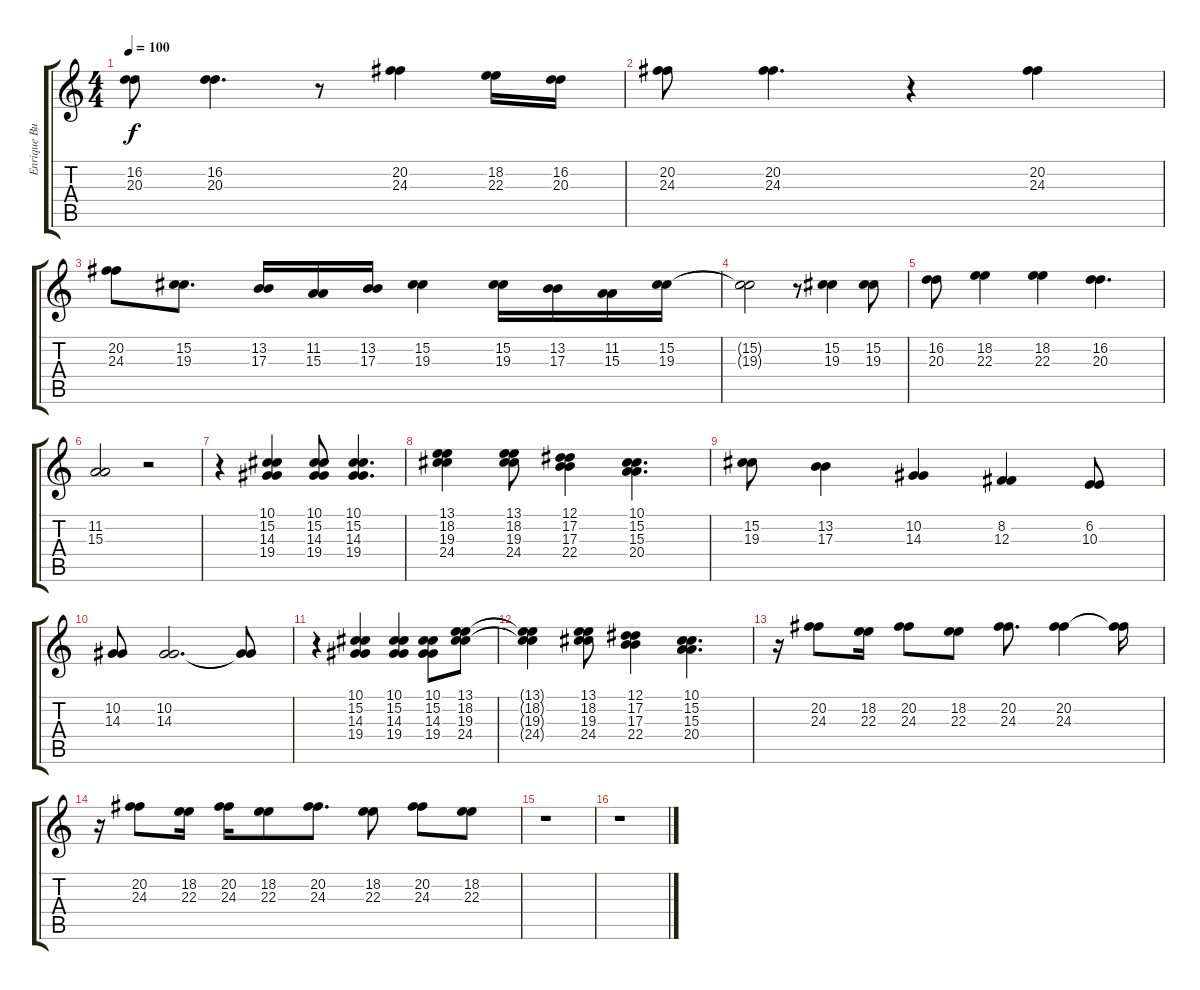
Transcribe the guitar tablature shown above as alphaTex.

\track ("Enrique Bunbury" "Enrique Bu") {instrument sopranosax}
\staff {score tabs}
\tuning (Eb4 Bb3 Gb3 Db3 Ab2 Eb2) {hide}
\ts (4 4)
\tempo 100
\clef g2
\ks c
(16.2 20.3).8{dy f} (16.2 20.3).4{d} r.8 (20.2 24.3).4 (18.2 22.3).16 (16.2 20.3).16 |
(20.2 24.3).8 (20.2 24.3).4{d} r.4 (20.2 24.3).4 |
(20.2 24.3).8 (15.2 19.3).8{d} (13.2 17.3).16 (11.2 15.3).16 (13.2 17.3).16 (15.2 19.3).4 (15.2 19.3).16 (13.2 17.3).16 (11.2 15.3).16 (15.2 19.3).16 |
(15.2{t} 19.3{t}).2 r.8 (15.2 19.3).4 (15.2 19.3).8 |
(16.2 20.3).8 (18.2 22.3).4 (18.2 22.3).4 (16.2 20.3).4{d} |
(11.2 15.3).2 r.2 |
r.4 (10.1 15.2 14.3 19.4).4 (10.1 15.2 14.3 19.4).8 (10.1 15.2 14.3 19.4).4{d} |
(13.1 18.2 19.3 24.4).4 (13.1 18.2 19.3 24.4).8 (12.1 17.2 17.3 22.4).4 (10.1 15.2 15.3 20.4).4{d} |
(15.2 19.3).8 (13.2 17.3).4 (10.2 14.3).4 (8.2 12.3).4 (6.2 10.3).8 |
(10.2 14.3).8 (10.2 14.3).2{d} (10.2{t} 14.3{t}).8 |
r.4 (10.1 15.2 14.3 19.4).4 (10.1 15.2 14.3 19.4).4 (10.1 15.2 14.3 19.4).8 (13.1 18.2 19.3 24.4).8 |
(13.1{t} 18.2{t} 19.3{t} 24.4{t}).4 (13.1 18.2 19.3 24.4).8 (12.1 17.2 17.3 22.4).4 (10.1 15.2 15.3 20.4).4{d} |
r.16 (20.2 24.3).8 (18.2 22.3).16 (20.2 24.3).8 (18.2 22.3).8 (20.2 24.3).8{d} (20.2 24.3).4 (20.2{t} 24.3{t}).16 |
r.16 (20.2 24.3).8 (18.2 22.3).16 (20.2 24.3).16 (18.2 22.3).8 (20.2 24.3).8{d} (18.2 22.3).8 (20.2 24.3).8 (18.2 22.3).8 |
r.1 |
r.1
